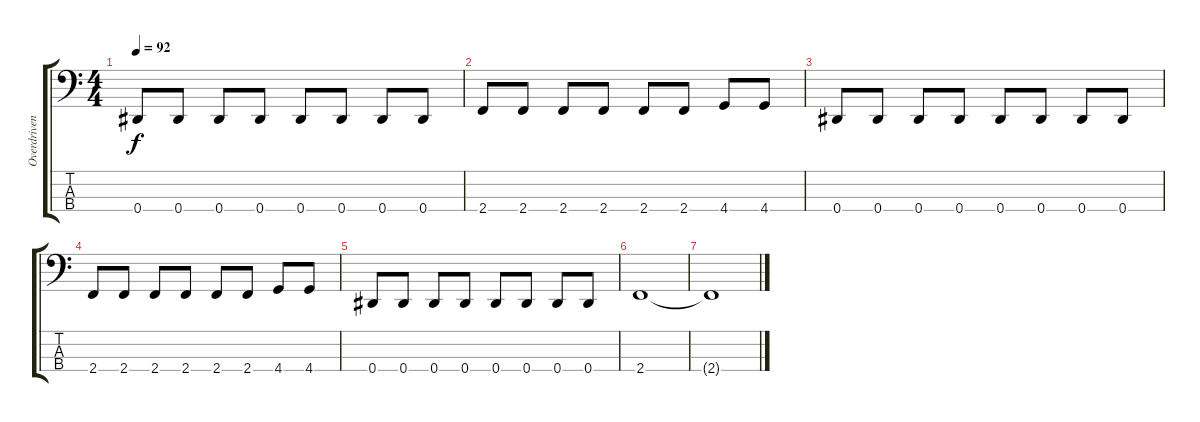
\track ("Overdriven Bass dropped D#" "Overdriven") {instrument overdrivenguitar}
\staff {score tabs}
\tuning (G2 D2 A1 Eb1) {hide}
\ts (4 4)
\tempo 92
\clef f4
\ks c
0.4.8{dy f} 0.4.8 0.4.8 0.4.8 0.4.8 0.4.8 0.4.8 0.4.8 |
2.4.8 2.4.8 2.4.8 2.4.8 2.4.8 2.4.8 4.4.8 4.4.8 |
0.4.8 0.4.8 0.4.8 0.4.8 0.4.8 0.4.8 0.4.8 0.4.8 |
2.4.8 2.4.8 2.4.8 2.4.8 2.4.8 2.4.8 4.4.8 4.4.8 |
0.4.8 0.4.8 0.4.8 0.4.8 0.4.8 0.4.8 0.4.8 0.4.8 |
2.4.1 |
2.4{t}.1
